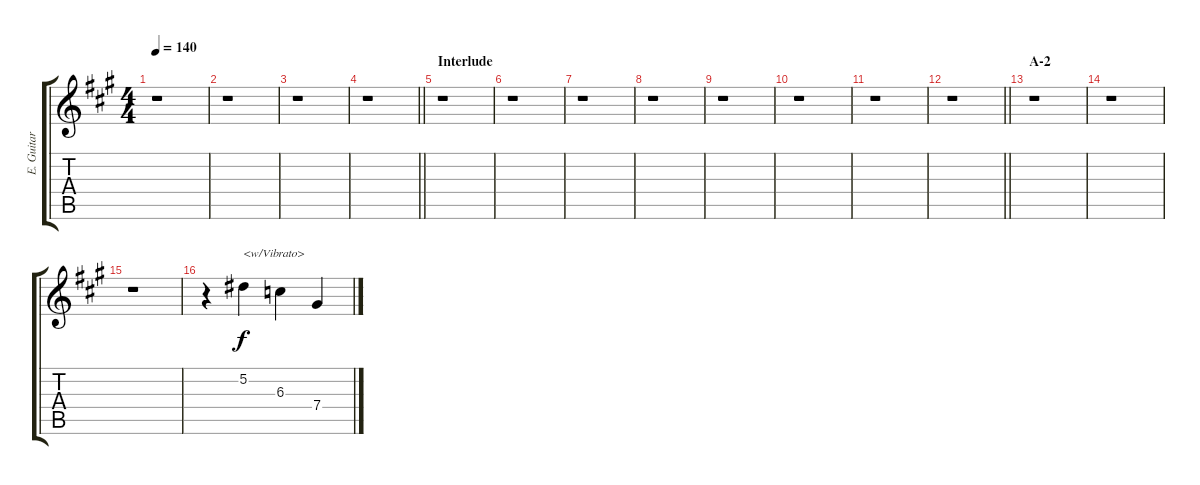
\track ("E. Guitar III" "E. Guitar ") {instrument overdrivenguitar}
\staff {score tabs}
\tuning (Eb4 Bb3 Gb3 Db3 Ab2 Eb2) {hide}
\ts (4 4)
\tempo 140
\clef g2
\ks a
r.1{dy f} |
r.1 |
r.1 |
\barLineRight lightlight
r.1 |
\section ("" "Interlude")
r.1 |
r.1 |
r.1 |
r.1 |
r.1 |
r.1 |
r.1 |
\barLineRight lightlight
r.1 |
\section ("" "A-2")
r.1 |
r.1 |
r.1 |
r.4 5.2.4{txt "<w/Vibrato>"} 6.3.4 7.4.4
